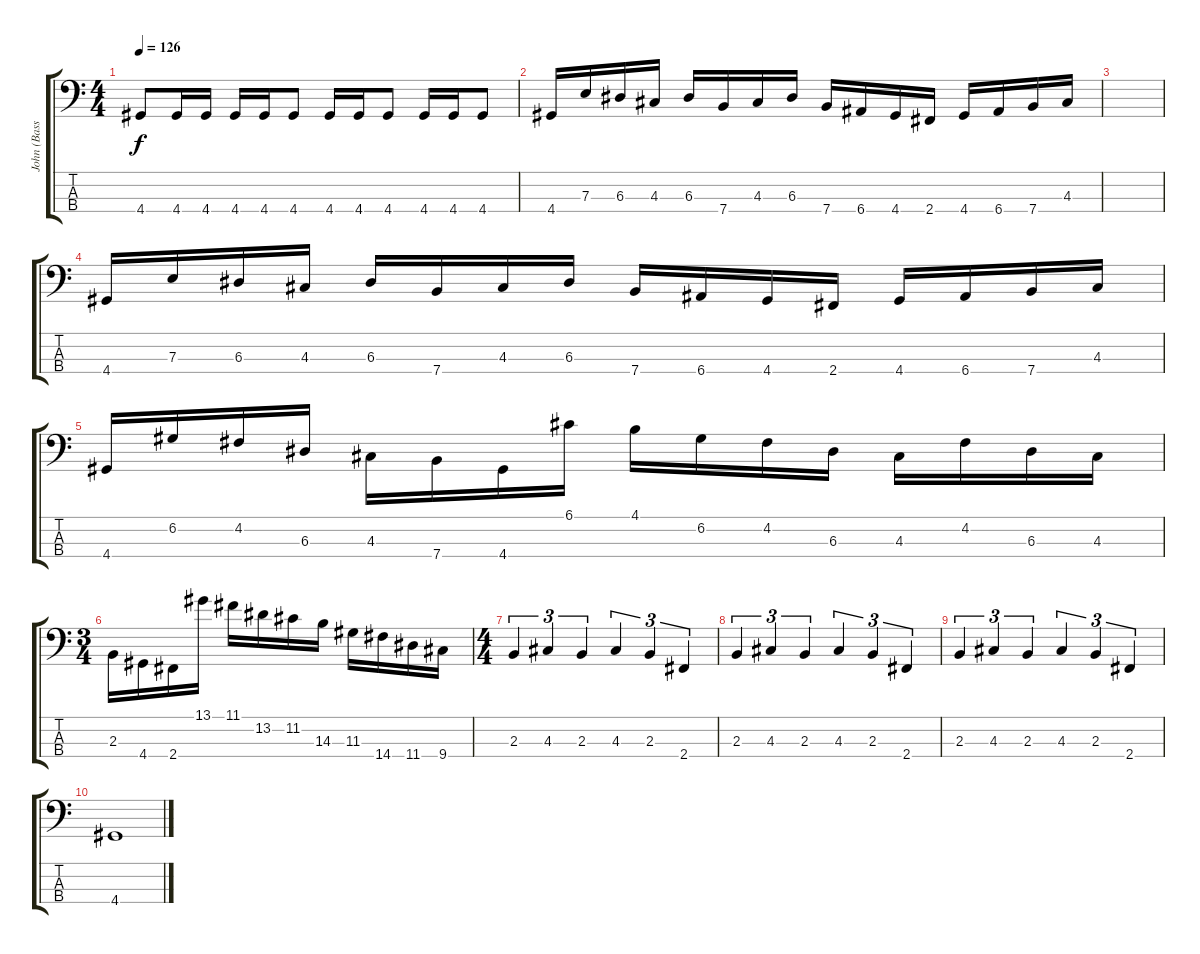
\track ("John (Bass)" "John (Bass") {instrument electricbassfinger}
\staff {score tabs}
\tuning (G2 D2 A1 E1) {hide}
\ts (4 4)
\tempo 126
\clef f4
\ks c
4.4.8{dy f} 4.4.16 4.4.16 4.4.16 4.4.16 4.4.8 4.4.16 4.4.16 4.4.8 4.4.16 4.4.16 4.4.8 |
4.4.16 7.3.16 6.3.16 4.3.16 6.3.16 7.4.16 4.3.16 6.3.16 7.4.16 6.4.16 4.4.16 2.4.16 4.4.16 6.4.16 7.4.16 4.3.16 |
|
4.4.16 7.3.16 6.3.16 4.3.16 6.3.16 7.4.16 4.3.16 6.3.16 7.4.16 6.4.16 4.4.16 2.4.16 4.4.16 6.4.16 7.4.16 4.3.16 |
4.4.16 6.2.16 4.2.16 6.3.16 4.3.16 7.4.16 4.4.16 6.1.16 4.1.16 6.2.16 4.2.16 6.3.16 4.3.16 4.2.16 6.3.16 4.3.16 |
\ts (3 4)
2.3.16 4.4.16 2.4.16 13.1.16 11.1.16 13.2.16 11.2.16 14.3.16 11.3.16 14.4.16 11.4.16 9.4.16 |
\ts (4 4)
2.3.4{tu (3 2)} 4.3.4{tu (3 2)} 2.3.4{tu (3 2)} 4.3.4{tu (3 2)} 2.3.4{tu (3 2)} 2.4.4{tu (3 2)} |
2.3.4{tu (3 2)} 4.3.4{tu (3 2)} 2.3.4{tu (3 2)} 4.3.4{tu (3 2)} 2.3.4{tu (3 2)} 2.4.4{tu (3 2)} |
2.3.4{tu (3 2)} 4.3.4{tu (3 2)} 2.3.4{tu (3 2)} 4.3.4{tu (3 2)} 2.3.4{tu (3 2)} 2.4.4{tu (3 2)} |
4.4.1
